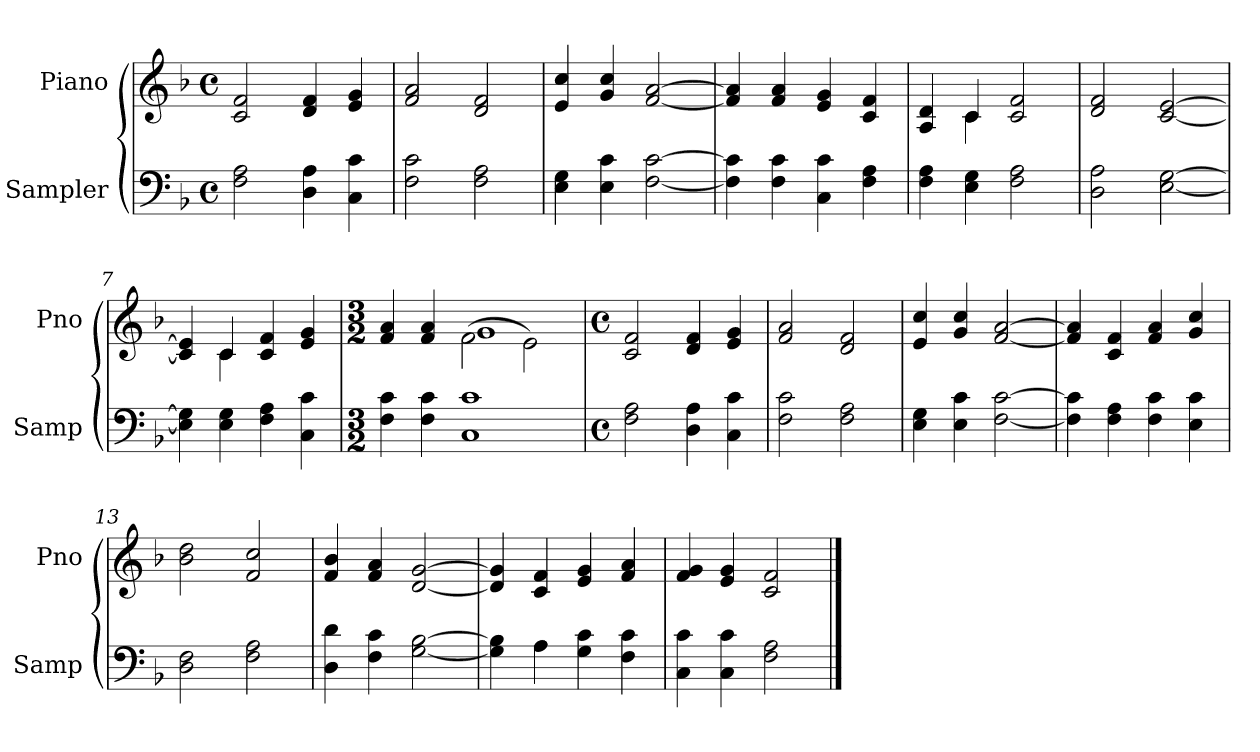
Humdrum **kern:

**kern	**kern
*part2	*part1
*staff2	*staff1
*I"Sampler	*I"Piano
*I'Samp	*I'Pno
*clefF4	*clefG2
*k[b-]	*k[b-]
*F:	*F:
*M4/4	*M4/4
*met(c)	*met(c)
=1	=1
2F 2A	2c 2f
4D 4A	4d 4f
4C 4c	4e 4g
=2	=2
2F 2c	2f 2a
2F 2A	2d 2f
=3	=3
4E 4G	4e 4cc
4E 4c	4g 4cc
[2F [2c	[2f [2a
=4	=4
4F] 4c]	4f] 4a]
4F 4c	4f 4a
4C 4c	4e 4g
4F 4A	4c 4f
=5	=5
*	*^
4F 4A	4A 4d	4ryy
4E 4G	4c/	4c
2F 2A	2c 2f	2ryy
*	*v	*v
=6	=6
2D 2A	2d 2f
[2E [2G	[2c [2e
=7	=7
*	*^
4E] 4G]	4c] 4e]	4ryy
4E 4G	4c/	4c
4F 4A	4c 4f	2ryy
4C 4c	4e 4g	.
=8	=8	=8
*M3/2	*M3/2	*
4F 4c	4f 4a	2ryy
4F 4c	4f 4a	.
1C 1c	(2f\	1g
.	2e\)	.
*	*v	*v
=9	=9
*M4/4	*M4/4
*met(c)	*met(c)
2F 2A	2c 2f
4D 4A	4d 4f
4C 4c	4e 4g
=10	=10
2F 2c	2f 2a
2F 2A	2d 2f
=11	=11
4E 4G	4e 4cc
4E 4c	4g 4cc
[2F [2c	[2f [2a
=12	=12
4F] 4c]	4f] 4a]
4F 4A	4c 4f
4F 4c	4f 4a
4E 4c	4g 4cc
=13	=13
2D 2F	2b- 2dd
2F 2A	2f 2cc
=14	=14
4D 4d	4f 4b-
4F 4c	4f 4a
[2G [2B-	[2d [2g
=15	=15
*^	*
4G] 4B-]	4ryy	4d] 4g]
4A\	4A	4c 4f
4G 4c	2ryy	4e 4g
4F 4c	.	4f 4a
*v	*v	*
=16	=16
4C 4c	4f 4g
4C 4c	4e 4g
2F 2A	2c 2f
==	==
*-	*-
